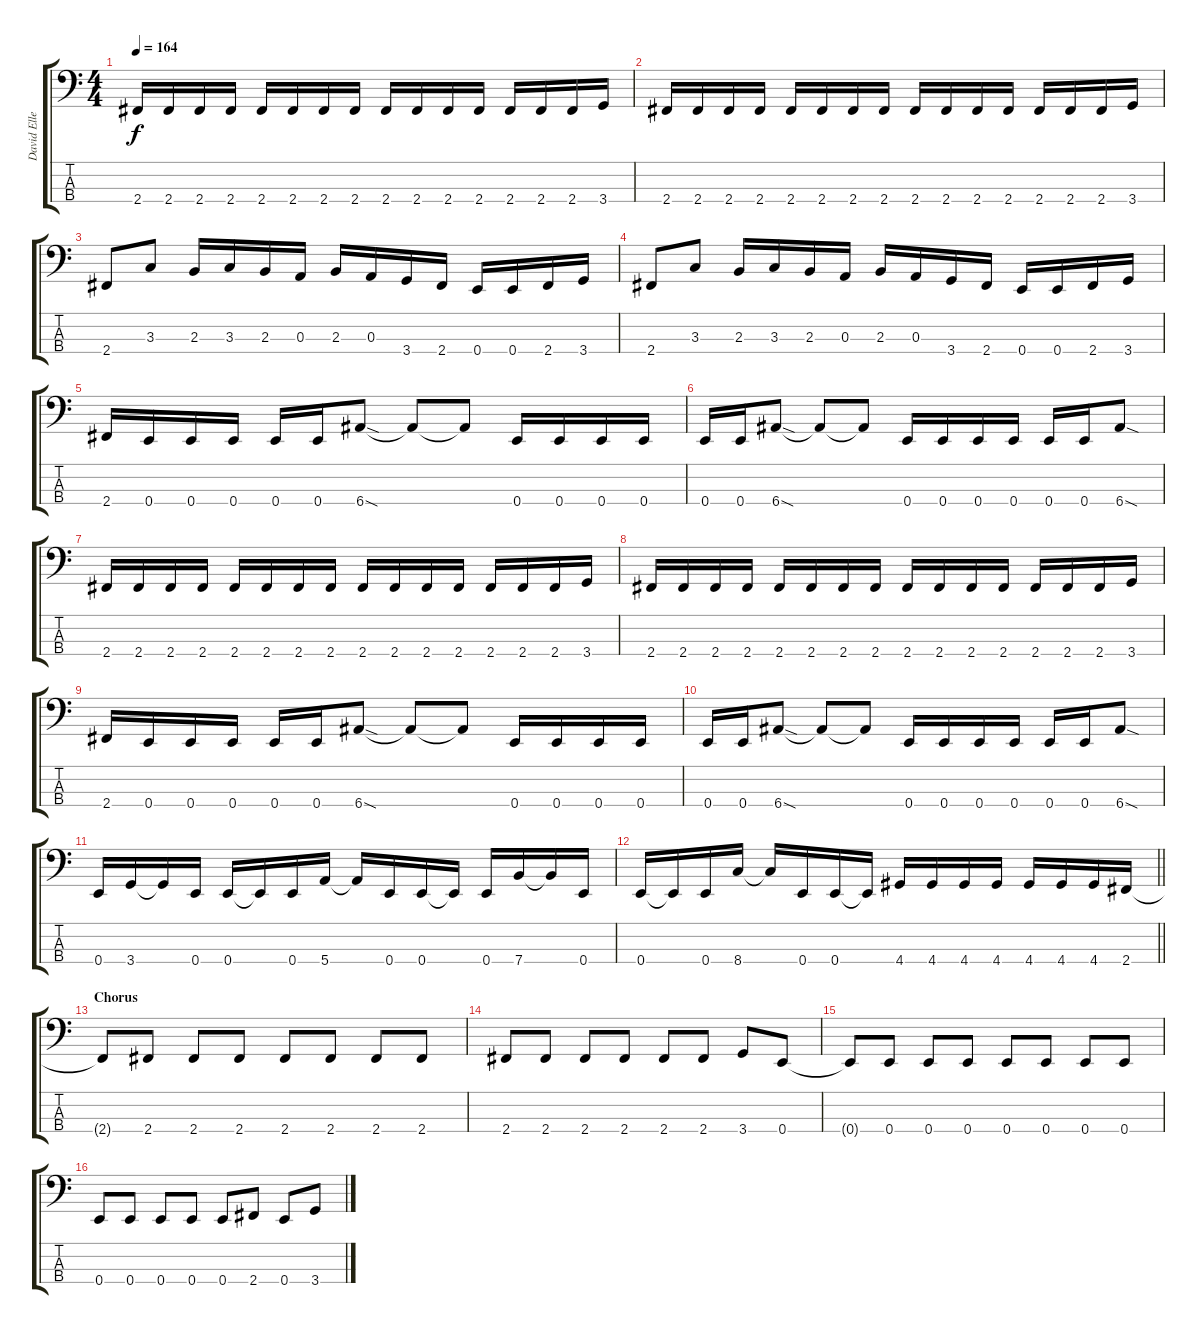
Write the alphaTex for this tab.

\track ("David Ellefson" "David Elle") {instrument electricbasspick}
\staff {score tabs}
\tuning (G2 D2 A1 E1) {hide}
\ts (4 4)
\tempo 164
\clef f4
\ks c
2.4.16{dy f} 2.4.16 2.4.16 2.4.16 2.4.16 2.4.16 2.4.16 2.4.16 2.4.16 2.4.16 2.4.16 2.4.16 2.4.16 2.4.16 2.4.16 3.4.16 |
2.4.16 2.4.16 2.4.16 2.4.16 2.4.16 2.4.16 2.4.16 2.4.16 2.4.16 2.4.16 2.4.16 2.4.16 2.4.16 2.4.16 2.4.16 3.4.16 |
2.4.8 3.3.8 2.3.16 3.3.16 2.3.16 0.3.16 2.3.16 0.3.16 3.4.16 2.4.16 0.4.16 0.4.16 2.4.16 3.4.16 |
2.4.8 3.3.8 2.3.16 3.3.16 2.3.16 0.3.16 2.3.16 0.3.16 3.4.16 2.4.16 0.4.16 0.4.16 2.4.16 3.4.16 |
2.4.16 0.4.16 0.4.16 0.4.16 0.4.16 0.4.16 6.4{sod}.8 6.4{t}.8 6.4{t}.8 0.4.16 0.4.16 0.4.16 0.4.16 |
0.4.16 0.4.16 6.4{sod}.8 6.4{t}.8 6.4{t}.8 0.4.16 0.4.16 0.4.16 0.4.16 0.4.16 0.4.16 6.4{sod}.8 |
2.4.16 2.4.16 2.4.16 2.4.16 2.4.16 2.4.16 2.4.16 2.4.16 2.4.16 2.4.16 2.4.16 2.4.16 2.4.16 2.4.16 2.4.16 3.4.16 |
2.4.16 2.4.16 2.4.16 2.4.16 2.4.16 2.4.16 2.4.16 2.4.16 2.4.16 2.4.16 2.4.16 2.4.16 2.4.16 2.4.16 2.4.16 3.4.16 |
2.4.16 0.4.16 0.4.16 0.4.16 0.4.16 0.4.16 6.4{sod}.8 6.4{t}.8 6.4{t}.8 0.4.16 0.4.16 0.4.16 0.4.16 |
0.4.16 0.4.16 6.4{sod}.8 6.4{t}.8 6.4{t}.8 0.4.16 0.4.16 0.4.16 0.4.16 0.4.16 0.4.16 6.4{sod}.8 |
0.4.16 3.4.16 3.4{t}.16 0.4.16 0.4.16 0.4{t}.16 0.4.16 5.4.16 5.4{t}.16 0.4.16 0.4.16 0.4{t}.16 0.4.16 7.4.16 7.4{t}.16 0.4.16 |
\barLineRight lightlight
0.4.16 0.4{t}.16 0.4.16 8.4.16 8.4{t}.16 0.4.16 0.4.16 0.4{t}.16 4.4.16 4.4.16 4.4.16 4.4.16 4.4.16 4.4.16 4.4.16 2.4.16 |
\section ("" "Chorus")
2.4{t}.8 2.4.8 2.4.8 2.4.8 2.4.8 2.4.8 2.4.8 2.4.8 |
2.4.8 2.4.8 2.4.8 2.4.8 2.4.8 2.4.8 3.4.8 0.4.8 |
0.4{t}.8 0.4.8 0.4.8 0.4.8 0.4.8 0.4.8 0.4.8 0.4.8 |
0.4.8 0.4.8 0.4.8 0.4.8 0.4.8 2.4.8 0.4.8 3.4.8
